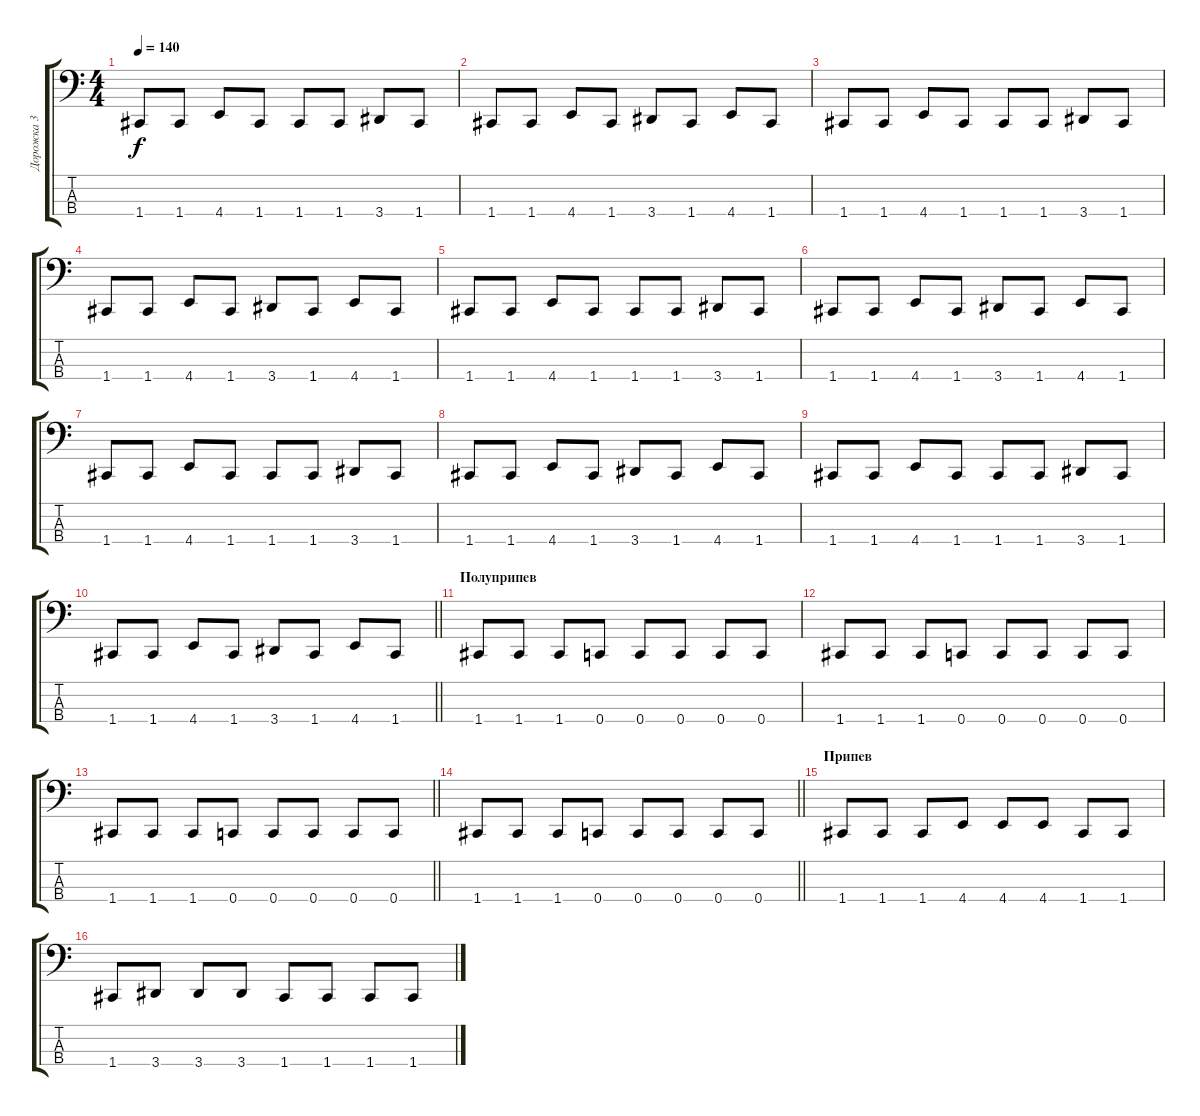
\track ("Дорожка 3" "Дорожка 3") {instrument electricbassfinger}
\staff {score tabs}
\tuning (F2 C2 G1 C1) {hide}
\ts (4 4)
\tempo 140
\clef f4
\ks c
1.4.8{dy f} 1.4.8 4.4.8 1.4.8 1.4.8 1.4.8 3.4.8 1.4.8 |
1.4.8 1.4.8 4.4.8 1.4.8 3.4.8 1.4.8 4.4.8 1.4.8 |
1.4.8 1.4.8 4.4.8 1.4.8 1.4.8 1.4.8 3.4.8 1.4.8 |
1.4.8 1.4.8 4.4.8 1.4.8 3.4.8 1.4.8 4.4.8 1.4.8 |
1.4.8 1.4.8 4.4.8 1.4.8 1.4.8 1.4.8 3.4.8 1.4.8 |
1.4.8 1.4.8 4.4.8 1.4.8 3.4.8 1.4.8 4.4.8 1.4.8 |
1.4.8 1.4.8 4.4.8 1.4.8 1.4.8 1.4.8 3.4.8 1.4.8 |
1.4.8 1.4.8 4.4.8 1.4.8 3.4.8 1.4.8 4.4.8 1.4.8 |
1.4.8 1.4.8 4.4.8 1.4.8 1.4.8 1.4.8 3.4.8 1.4.8 |
\barLineRight lightlight
1.4.8 1.4.8 4.4.8 1.4.8 3.4.8 1.4.8 4.4.8 1.4.8 |
\section ("" "Полуприпев")
1.4.8 1.4.8 1.4.8 0.4.8 0.4.8 0.4.8 0.4.8 0.4.8 |
1.4.8 1.4.8 1.4.8 0.4.8 0.4.8 0.4.8 0.4.8 0.4.8 |
\barLineRight lightlight
1.4.8 1.4.8 1.4.8 0.4.8 0.4.8 0.4.8 0.4.8 0.4.8 |
\barLineRight lightlight
1.4.8 1.4.8 1.4.8 0.4.8 0.4.8 0.4.8 0.4.8 0.4.8 |
\section ("" "Припев")
1.4.8 1.4.8 1.4.8 4.4.8 4.4.8 4.4.8 1.4.8 1.4.8 |
1.4.8 3.4.8 3.4.8 3.4.8 1.4.8 1.4.8 1.4.8 1.4.8
